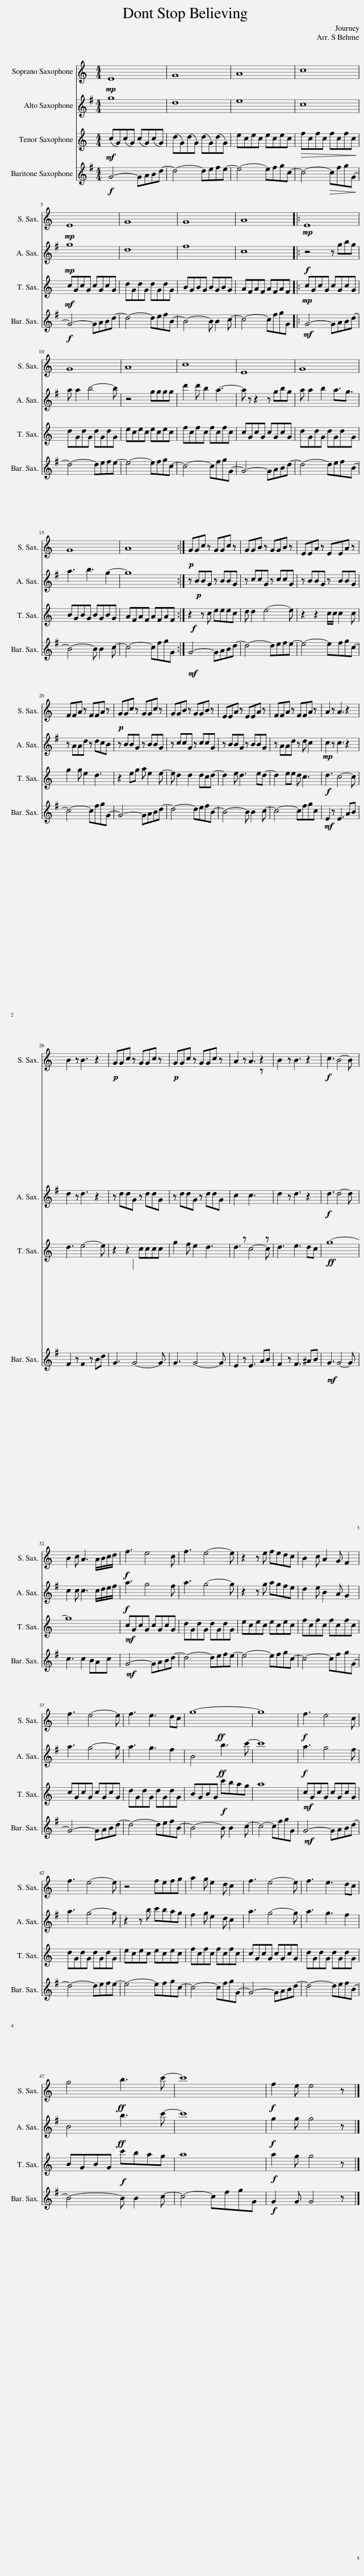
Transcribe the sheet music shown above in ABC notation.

X:1
%%score 1 2 3 4
L:1/8
M:4/4
I:linebreak $
K:none
V:1 treble transpose=-2
V:2 treble transpose=-9
V:3 treble transpose=-14
V:4 treble transpose=-21
V:1
[K:C]!mp! E8 | G8 | A8 | c8 |$!mp! E8 | %5
 G8 | G8 | A8 |:!mp! E8 |$ G8 | %10
 A8 | c8 | E8 | G8 |$ G8 | %15
 A8 :|!p! GGc z GGc z | GGB z GGB z | EEA z EEA z |$ FFA z FFA z | %20
!p! GGc z GGc z | GGB z GGB z | EEA z EEA z | FFA z FFA z | A2 z A3 z2 |$ %25
 B2 z B3 z2 |!p! GGc z GGc z |!p! GGc z GGc z | A2 z A3 z2 | B2 z B3 z2 | %30
!f! c3 B4- B |$ B2 c A3 A/B/c/d/ |!f! f3 e4 c | f3 e4- e | z2 z e fedc | %35
 B2 c A2 G F2 |$ f3 e4- e | f3 e3 dc | g8-!ff! | g8 | %40
!f! f3 e4 c |$ f3 e4- e | z4 fefg | a2 g e2 d c2 | f3 e4- e | %45
 f3 e3 dc |$ g4!ff! b3 c'- | c'8 |!f! f2 e e4 z |] %49
V:2
[K:G] g8 | d8 | e8 | c8 |$!mp! g8 | %5
 d8 | f8 | c8 |:!f! z4 z gbg |$ a a2 b4- b | %10
 z4 gggg | d'2 d' b2 a3- | a z z2 z gbg | a a2 b2 a3/2g3/2 |$ a3 b3 g2- | %15
 g8 :| z!p! BBG z BBG | z ccG z ccG | z BBG z BBG |$ z AAd z dcB | %20
 z BBG z BBG | z ccG z ccG | z BBG z BBG | z AAd z d c2 |!mp! c2 z c3 z2 |$ %25
 d2 z d3 z2 | z ddG z ddG | z ddG z ddG | c2 z c3 z z | d2 z d3 z2 | %30
!f! d3 d4- d |$ c2 c c3 c/d/e/f/ |!f! a3 g4 f | a3 g4- g | z2 z g agfe | %35
 d2 e B2 A G2 |$ a3 g4- g | a3 g3 f2 | B4!ff! b3 c'- | c'8 | %40
!f! a3 g4 f |$ a3 g4- g | z2 z b c'bag | f2 g e2 d c2 | a3 g4- g | %45
 a3 g3 f2 |$ B4!ff! b3 c'- | c'8 |!f! g2 g g4 z |] %49
V:3
[K:C]!mf! (cG)(cG) (cG)(cG) | (dG)(dG) (dG)(dG) | ecec ecec |!>(! fcfc fcfc!>)! |$!mf! cGcG cGcG | %5
 dGdG dGdG | BGBG BGBG | AFAF AFAF |:!mp! cGcG cGcG |$ dGdG dGdG | %10
 ecec ecec | fcfc fcfc | cGcG cGcG | dGdG dGdG |$ BGBG BGBG | %15
 AFAF AFAF :|!f! z2 z c eeec | d d2 e4- e | z2 z2 c/c/ c2 c |$ g2 g e2 d3 | %20
 z2 eg a e2 e- | e d2 d2 dcd- | d2 e d3 ed- | d2 ee d c3 |!f! d3 c4- c |$ %25
 d3 e4- e | z2 z2 cccc | g2 f e2 d3 | d3 c4- c | d3 e3 dc | %30
!ff! g8- |$ g8 |!mf! cGcG cGcG | dGdG dGdG | ecec ecec | %35
 fcfc fcfc |$ cGcG cGcG | dGdG dGdG | BGBG!f! c'bag | a8 | %40
!mf! cGcG cGcG |$ dGdG dGdG | ecec ecec | fcfc fcfc | cGcG cGcG | %45
 dGdG dGdG |$ BGBG!f! c'bag | a8 |!f! a2 g g4 z |] %49
V:4
[K:G]!f! G4- GABd- | d4- defe- | e4- efgc- | c4-!>(! cfgG-!>)! |$!f! G4- GABd- | %5
 d4- defB- | B4- B B2 c- | c4- cfgG |:!mf! G4- GABd- |$ d4- defe- | %10
 e4- efgc- | c4- cfgG- | G4- GABd- | d4- defB- |$ B4- B B2 c- | %15
 c4- cfgG :|!mf! G4- GABd- | d4- defe- | e4- efgc- |$ c4- cfgG- | %20
 G4- GABd- | d4- defB- | B4- B B2 c- | c4- cfgc |!mf! E2 z E3 AB |$ %25
 F2 z F2 z Bd | G3 G4- G | G3 G4- G | E2 z E3 AB | F2 z F3 ^AB | %30
!mf! G3 G4- G |$ c3 c2 BAc |!mf! G4- GABd- | d4- defe- | e4- efgc- | %35
 c4- cfgG- |$ G4- GABd- | d4- defB- | B4- B B2 c- | c4- cfgG | %40
!mf! G4- GABd- |$ d4- defe- | e4- efgc- | c4- cfgG- | G4- GABd- | %45
 d4- defB- |$ B4- B B2 c- | c4- cfgG |!f! G2 G G4 z |] %49
